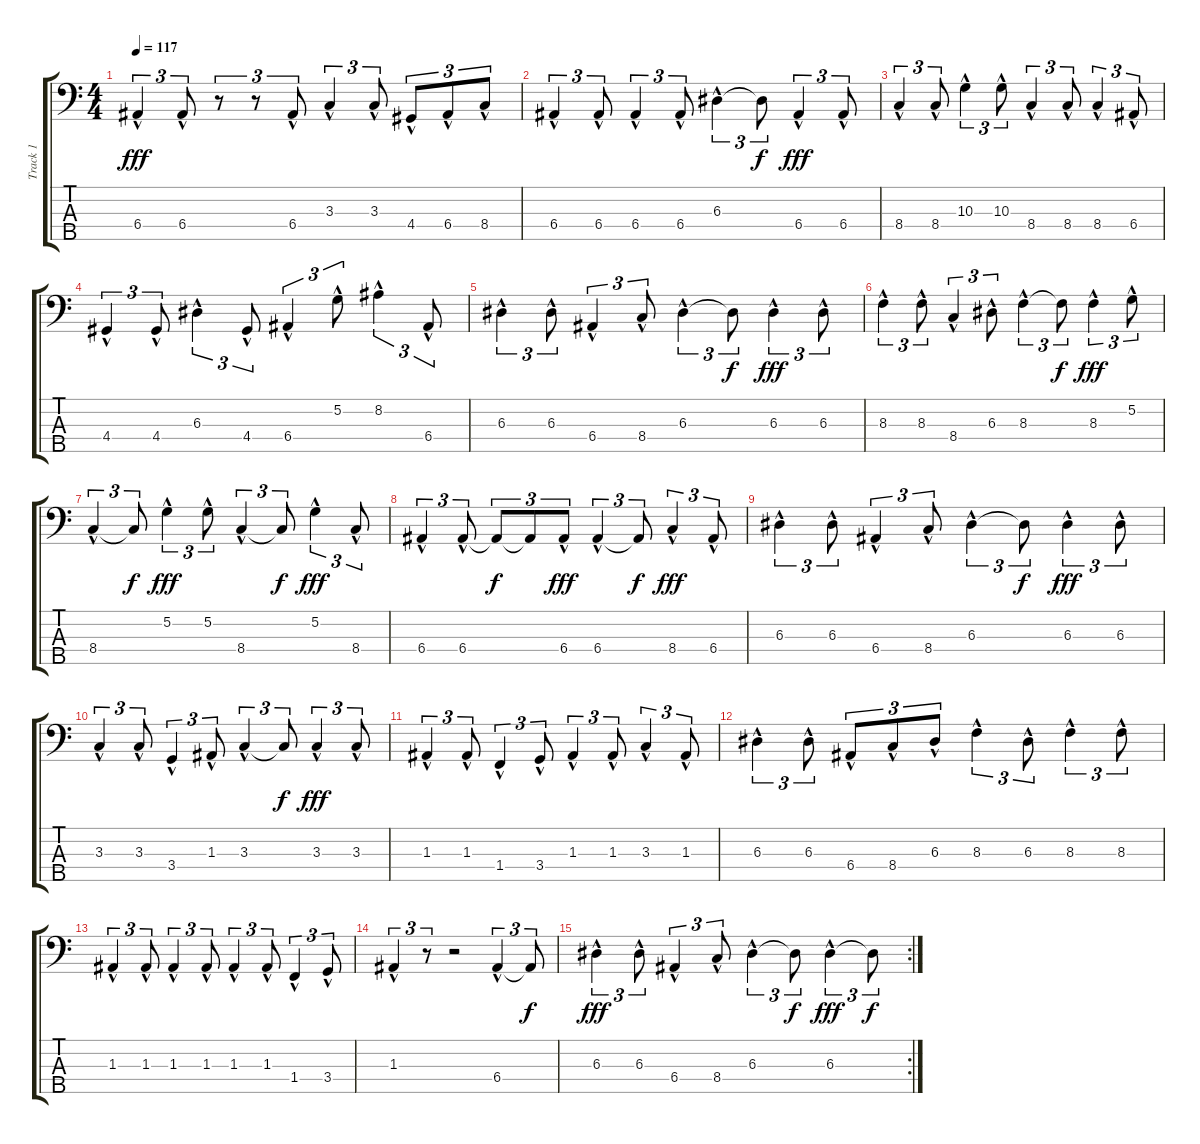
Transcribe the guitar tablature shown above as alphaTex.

\track ("Track 1" "Track 1") {instrument electricbassfinger}
\staff {score tabs}
\tuning (G2 D2 A1 E1 B0) {hide}
\ts (4 4)
\tempo 117
\clef f4
\ks c
6.4{hac}.4{tu (3 2) dy fff} 6.4{hac}.8{tu (3 2)} r.8{tu (3 2)} r.8{tu (3 2)} 6.4{hac}.8{tu (3 2)} 3.3{hac}.4{tu (3 2)} 3.3{hac}.8{tu (3 2)} 4.4{hac}.8{tu (3 2)} 6.4{hac}.8{tu (3 2)} 8.4{hac}.8{tu (3 2)} |
6.4{hac}.4{tu (3 2)} 6.4{hac}.8{tu (3 2)} 6.4{hac}.4{tu (3 2)} 6.4{hac}.8{tu (3 2)} 6.3{hac}.4{tu (3 2)} 6.3{t}.8{tu (3 2) dy f} 6.4{hac}.4{tu (3 2) dy fff} 6.4{hac}.8{tu (3 2)} |
8.4{hac}.4{tu (3 2)} 8.4{hac}.8{tu (3 2)} 10.3{hac}.4{tu (3 2)} 10.3{hac}.8{tu (3 2)} 8.4{hac}.4{tu (3 2)} 8.4{hac}.8{tu (3 2)} 8.4{hac}.4{tu (3 2)} 6.4{hac}.8{tu (3 2)} |
4.4{hac}.4{tu (3 2)} 4.4{hac}.8{tu (3 2)} 6.3{hac}.4{tu (3 2)} 4.4{hac}.8{tu (3 2)} 6.4{hac}.4{tu (3 2)} 5.2{hac}.8{tu (3 2)} 8.2{hac}.4{tu (3 2)} 6.4{hac}.8{tu (3 2)} |
6.3{hac}.4{tu (3 2)} 6.3{hac}.8{tu (3 2)} 6.4{hac}.4{tu (3 2)} 8.4{hac}.8{tu (3 2)} 6.3{hac}.4{tu (3 2)} 6.3{t}.8{tu (3 2) dy f} 6.3{hac}.4{tu (3 2) dy fff} 6.3{hac}.8{tu (3 2)} |
8.3{hac}.4{tu (3 2)} 8.3{hac}.8{tu (3 2)} 8.4{hac}.4{tu (3 2)} 6.3{hac}.8{tu (3 2)} 8.3{hac}.4{tu (3 2)} 8.3{t}.8{tu (3 2) dy f} 8.3{hac}.4{tu (3 2) dy fff} 5.2{hac}.8{tu (3 2)} |
8.4{hac}.4{tu (3 2)} 8.4{t}.8{tu (3 2) dy f} 5.2{hac}.4{tu (3 2) dy fff} 5.2{hac}.8{tu (3 2)} 8.4{hac}.4{tu (3 2)} 8.4{t}.8{tu (3 2) dy f} 5.2{hac}.4{tu (3 2) dy fff} 8.4{hac}.8{tu (3 2)} |
6.4{hac}.4{tu (3 2)} 6.4{hac}.8{tu (3 2)} 6.4{t}.8{tu (3 2) dy f} 6.4{t}.8{tu (3 2)} 6.4{hac}.8{tu (3 2) dy fff} 6.4{hac}.4{tu (3 2)} 6.4{t}.8{tu (3 2) dy f} 8.4{hac}.4{tu (3 2) dy fff} 6.4{hac}.8{tu (3 2)} |
6.3{hac}.4{tu (3 2)} 6.3{hac}.8{tu (3 2)} 6.4{hac}.4{tu (3 2)} 8.4{hac}.8{tu (3 2)} 6.3{hac}.4{tu (3 2)} 6.3{t}.8{tu (3 2) dy f} 6.3{hac}.4{tu (3 2) dy fff} 6.3{hac}.8{tu (3 2)} |
3.3{hac}.4{tu (3 2)} 3.3{hac}.8{tu (3 2)} 3.4{hac}.4{tu (3 2)} 1.3{hac}.8{tu (3 2)} 3.3{hac}.4{tu (3 2)} 3.3{t}.8{tu (3 2) dy f} 3.3{hac}.4{tu (3 2) dy fff} 3.3{hac}.8{tu (3 2)} |
1.3{hac}.4{tu (3 2)} 1.3{hac}.8{tu (3 2)} 1.4{hac}.4{tu (3 2)} 3.4{hac}.8{tu (3 2)} 1.3{hac}.4{tu (3 2)} 1.3{hac}.8{tu (3 2)} 3.3{hac}.4{tu (3 2)} 1.3{hac}.8{tu (3 2)} |
6.3{hac}.4{tu (3 2)} 6.3{hac}.8{tu (3 2)} 6.4{hac}.8{tu (3 2)} 8.4{hac}.8{tu (3 2)} 6.3{hac}.8{tu (3 2)} 8.3{hac}.4{tu (3 2)} 6.3{hac}.8{tu (3 2)} 8.3{hac}.4{tu (3 2)} 8.3{hac}.8{tu (3 2)} |
1.3{hac}.4{tu (3 2)} 1.3{hac}.8{tu (3 2)} 1.3{hac}.4{tu (3 2)} 1.3{hac}.8{tu (3 2)} 1.3{hac}.4{tu (3 2)} 1.3{hac}.8{tu (3 2)} 1.4{hac}.4{tu (3 2)} 3.4{hac}.8{tu (3 2)} |
1.3{hac}.4{tu (3 2)} r.8{tu (3 2)} r.2 6.4{hac}.4{tu (3 2)} 6.4{t}.8{tu (3 2) dy f} |
\rc 2
6.3{hac}.4{tu (3 2) dy fff} 6.3{hac}.8{tu (3 2)} 6.4{hac}.4{tu (3 2)} 8.4{hac}.8{tu (3 2)} 6.3{hac}.4{tu (3 2)} 6.3{t}.8{tu (3 2) dy f} 6.3{hac}.4{tu (3 2) dy fff} 6.3{t}.8{tu (3 2) dy f}
